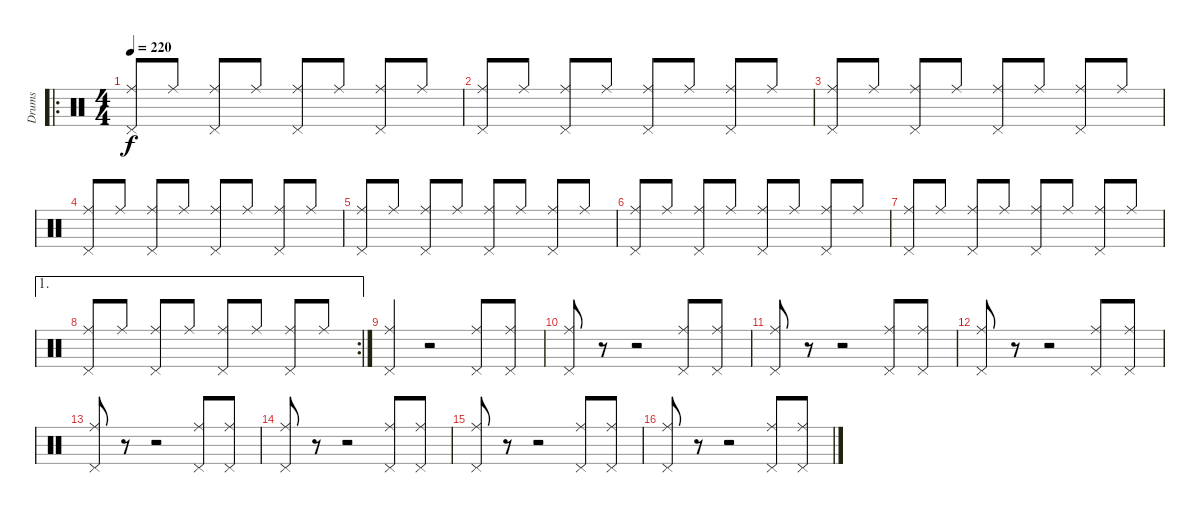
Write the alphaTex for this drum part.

\track ("Drums" "Drums") {instrument percussion}
\staff {score}
\articulation defaults
\ro
\ts (4 4)
\tempo 220
\tempo 150
\tempo 220
\clef neutral
\ks c
("Ride (middle)" "Pedal Hi-Hat (hit)").8{dy f} "Ride (middle)".8 ("Ride (middle)" "Pedal Hi-Hat (hit)").8 "Ride (middle)".8 ("Ride (middle)" "Pedal Hi-Hat (hit)").8 "Ride (middle)".8 ("Ride (middle)" "Pedal Hi-Hat (hit)").8 "Ride (middle)".8 |
("Ride (middle)" "Pedal Hi-Hat (hit)").8 "Ride (middle)".8 ("Ride (middle)" "Pedal Hi-Hat (hit)").8 "Ride (middle)".8 ("Ride (middle)" "Pedal Hi-Hat (hit)").8 "Ride (middle)".8 ("Ride (middle)" "Pedal Hi-Hat (hit)").8 "Ride (middle)".8 |
("Ride (middle)" "Pedal Hi-Hat (hit)").8 "Ride (middle)".8 ("Ride (middle)" "Pedal Hi-Hat (hit)").8 "Ride (middle)".8 ("Ride (middle)" "Pedal Hi-Hat (hit)").8 "Ride (middle)".8 ("Ride (middle)" "Pedal Hi-Hat (hit)").8 "Ride (middle)".8 |
("Ride (middle)" "Pedal Hi-Hat (hit)").8 "Ride (middle)".8 ("Ride (middle)" "Pedal Hi-Hat (hit)").8 "Ride (middle)".8 ("Ride (middle)" "Pedal Hi-Hat (hit)").8 "Ride (middle)".8 ("Ride (middle)" "Pedal Hi-Hat (hit)").8 "Ride (middle)".8 |
("Ride (middle)" "Pedal Hi-Hat (hit)").8 "Ride (middle)".8 ("Ride (middle)" "Pedal Hi-Hat (hit)").8 "Ride (middle)".8 ("Ride (middle)" "Pedal Hi-Hat (hit)").8 "Ride (middle)".8 ("Ride (middle)" "Pedal Hi-Hat (hit)").8 "Ride (middle)".8 |
("Ride (middle)" "Pedal Hi-Hat (hit)").8 "Ride (middle)".8 ("Ride (middle)" "Pedal Hi-Hat (hit)").8 "Ride (middle)".8 ("Ride (middle)" "Pedal Hi-Hat (hit)").8 "Ride (middle)".8 ("Ride (middle)" "Pedal Hi-Hat (hit)").8 "Ride (middle)".8 |
("Ride (middle)" "Pedal Hi-Hat (hit)").8 "Ride (middle)".8 ("Ride (middle)" "Pedal Hi-Hat (hit)").8 "Ride (middle)".8 ("Ride (middle)" "Pedal Hi-Hat (hit)").8 "Ride (middle)".8 ("Ride (middle)" "Pedal Hi-Hat (hit)").8 "Ride (middle)".8 |
\ae 1
\rc 2
("Ride (middle)" "Pedal Hi-Hat (hit)").8 "Ride (middle)".8 ("Ride (middle)" "Pedal Hi-Hat (hit)").8 "Ride (middle)".8 ("Ride (middle)" "Pedal Hi-Hat (hit)").8 "Ride (middle)".8 ("Ride (middle)" "Pedal Hi-Hat (hit)").8 "Ride (middle)".8 |
("Ride (middle)" "Pedal Hi-Hat (hit)").4 r.2 ("Ride (middle)" "Pedal Hi-Hat (hit)").8 ("Ride (middle)" "Pedal Hi-Hat (hit)").8 |
("Ride (middle)" "Pedal Hi-Hat (hit)").8 r.8 r.2 ("Ride (middle)" "Pedal Hi-Hat (hit)").8 ("Ride (middle)" "Pedal Hi-Hat (hit)").8 |
("Ride (middle)" "Pedal Hi-Hat (hit)").8 r.8 r.2 ("Ride (middle)" "Pedal Hi-Hat (hit)").8 ("Ride (middle)" "Pedal Hi-Hat (hit)").8 |
("Ride (middle)" "Pedal Hi-Hat (hit)").8 r.8 r.2 ("Ride (middle)" "Pedal Hi-Hat (hit)").8 ("Ride (middle)" "Pedal Hi-Hat (hit)").8 |
("Ride (middle)" "Pedal Hi-Hat (hit)").8 r.8 r.2 ("Ride (middle)" "Pedal Hi-Hat (hit)").8 ("Ride (middle)" "Pedal Hi-Hat (hit)").8 |
("Ride (middle)" "Pedal Hi-Hat (hit)").8 r.8 r.2 ("Ride (middle)" "Pedal Hi-Hat (hit)").8 ("Ride (middle)" "Pedal Hi-Hat (hit)").8 |
("Ride (middle)" "Pedal Hi-Hat (hit)").8 r.8 r.2 ("Ride (middle)" "Pedal Hi-Hat (hit)").8 ("Ride (middle)" "Pedal Hi-Hat (hit)").8 |
("Ride (middle)" "Pedal Hi-Hat (hit)").8 r.8 r.2 ("Ride (middle)" "Pedal Hi-Hat (hit)").8 ("Ride (middle)" "Pedal Hi-Hat (hit)").8
